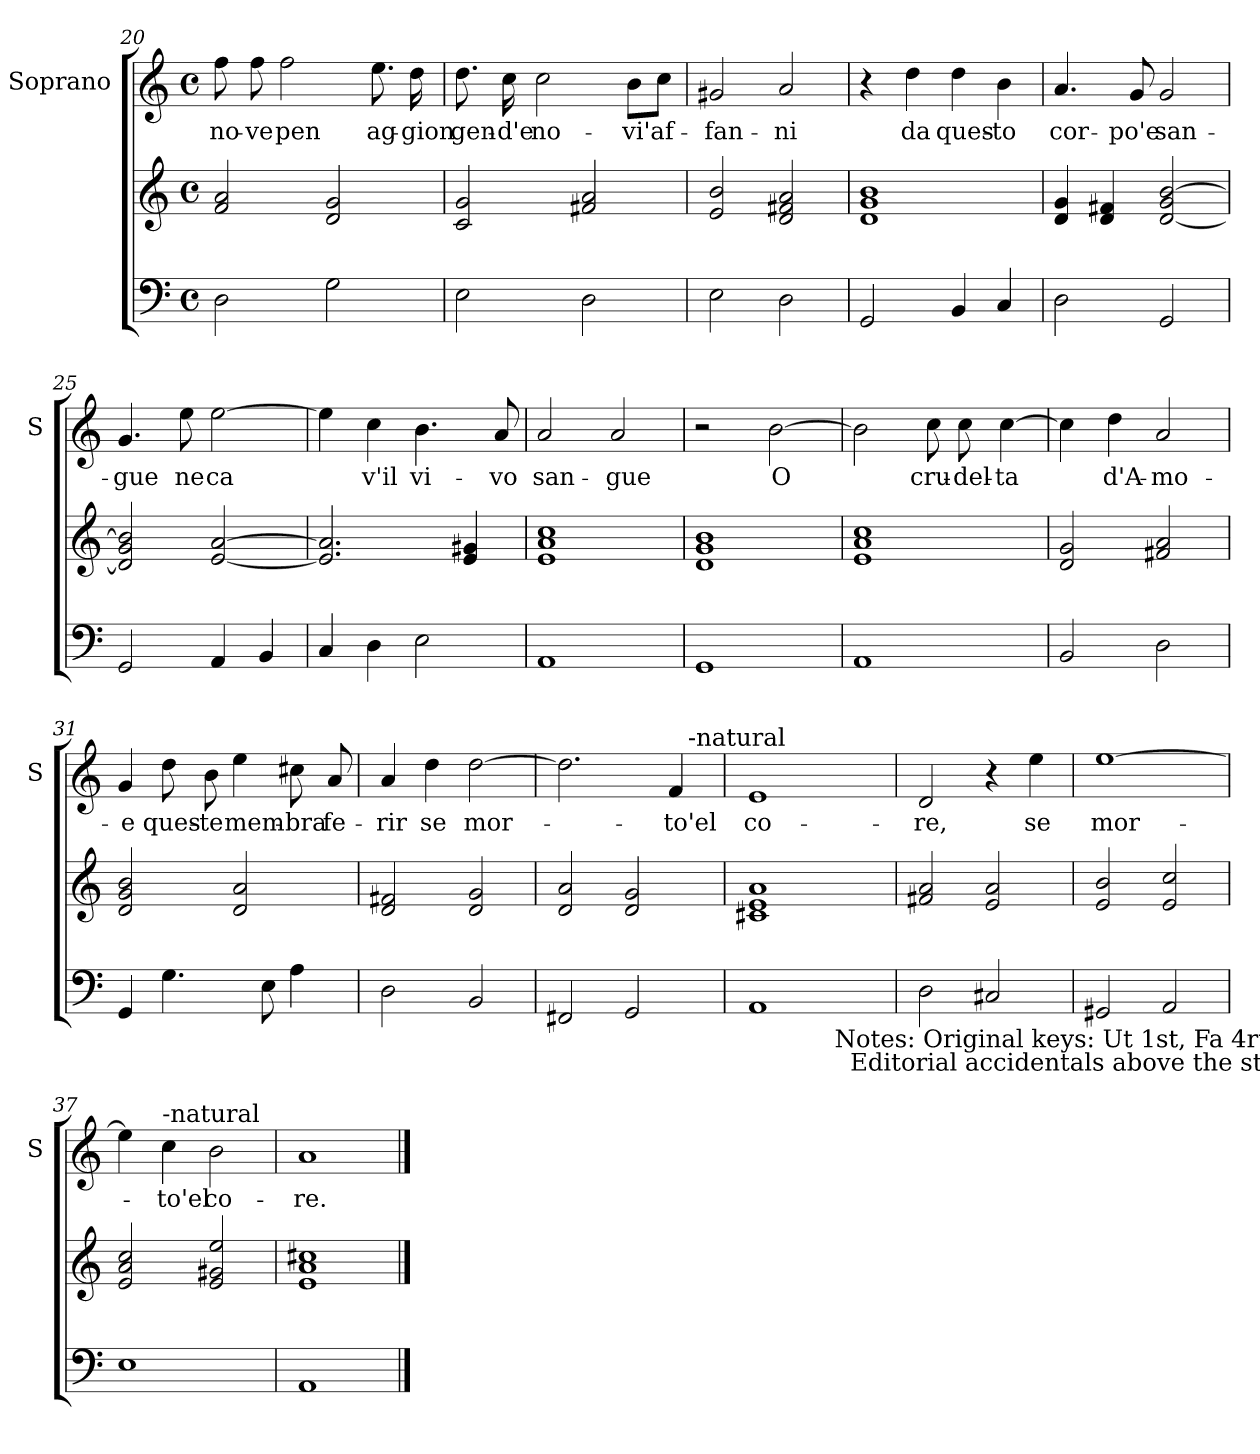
**kern	**kern	**kern	**text
*part2	*part2	*part1	*part1
*staff3	*staff2	*staff1	*staff1
*	*	*I"Soprano	*
*	*	*I'S	*
!!LO:PB:g=z
*clefF4	*clefG2	*clefG2	*
*k[]	*k[]	*k[]	*
*C:	*C:	*C:	*
*M4/4	*M4/4	*M4/4	*
*met(c)	*met(c)	*met(c)	*
=20	=20	=20	=20
2D\	2f/ 2a/	8ff\	no-
.	.	8ff\	-ve
.	.	2ff\	pen
2G\	2d/ 2g/	.	.
.	.	8.ee\	ag-
.	.	16dd\	-gion
=21	=21	=21	=21
2E\	2c/ 2g/	8.dd\	gen-
.	.	16cc\	-d'e
.	.	2cc\	no-
2D\	2f#X/ 2a/	.	.
.	.	8b\L	-vi'af-
.	.	8cc\J	.
=22	=22	=22	=22
2E\	2e/ 2b/	2g#X/	-fan-
2D\	2d/ 2f#X/ 2a/	2a/	-ni
=23	=23	=23	=23
2GG/	1d 1g 1b	4r	.
.	.	4dd\	da
4BB/	.	4dd\	ques-
4C/	.	4b\	-to
!!LO:LB:g=z
=24	=24	=24	=24
2D\	4d/ 4g/	4.a/	cor-
.	4d/ 4f#X/	.	.
.	.	8g/	-po'e
2GG/	[2d/ 2g/ [2b/	2g/	san-
=25	=25	=25	=25
2GG/	2d/] 2g/ 2b/]	4.g/	-gue
.	.	8ee\	ne
4AA/	[2e/ [2a/	[2ee\	ca
4BB/	.	.	.
=26	=26	=26	=26
4C/	2.e/] 2.a/]	4ee\]	.
4D\	.	4cc\	v'il
2E\	.	4.b\	vi-
.	4e/ 4g#X/	.	.
.	.	8a/	-vo
=27	=27	=27	=27
1AA	1e 1a 1cc	2a/	san-
.	.	2a/	-gue
=28	=28	=28	=28
1GG	1d 1g 1b	2r	.
.	.	[2b\	O
!!LO:LB:g=z
=29	=29	=29	=29
1AA	1e 1a 1cc	2b\]	.
.	.	8cc\	cru-
.	.	8cc\	-del-
.	.	[4cc\	-ta
=30	=30	=30	=30
2BB/	2d/ 2g/	4cc\]	.
.	.	4dd\	d'A-
2D\	2f#X/ 2a/	2a/	-mo-
=31	=31	=31	=31
4GG/	2d/ 2g/ 2b/	4g/	-e
4.G\	.	8dd\	ques-
.	.	8b\	-te
.	2d/ 2a/	4ee\	mem-
8E\	.	.	.
4A\	.	8cc#X\	-bra
.	.	8a/	fe-
=32	=32	=32	=32
2D\	2d/ 2f#X/	4a/	-rir
.	.	4dd\	se
2BB/	2d/ 2g/	[2dd\	mor-
!!LO:LB:g=z
=33	=33	=33	=33
*	*	*^	*
2FF#X/	2d/ 2a/	2.dd\]	2ryy	.
2GG/	2d/ 2g/	.	4ryy	.
.	.	4f/	16ryy	-to'el
!	!	!	!LO:TX:a:t=-natural	!
.	.	.	8.ryy	.
*	*	*v	*v	*
=34	=34	=34	=34
*^	*	*	*
1AA	2ryy	1c#X 1e 1a	1e	co-
.	16ryy	.	.	.
!	!LO:TX:b:t=Notes&colon; Original keys&colon; Ut 1st, Fa 4rth\n            Editorial accidentals above the staff	!	!	!
.	4..ryy	.	.	.
*v	*v	*	*	*
=35	=35	=35	=35
2D\	2f#X/ 2a/	2d/	-re,
2C#X/	2e/ 2a/	4r	.
.	.	4ee\	se
=36	=36	=36	=36
2GG#X/	2e/ 2b/	[1ee	mor-
2AA/	2e/ 2cc/	.	.
=37	=37	=37	=37
1E	2e/ 2a/ 2cc/	4ee\]	.
!	!	!LO:TX:a:t=-natural	!
.	.	4cc\	-to'el
.	2e/ 2g#X/ 2ee/	2b\	co-
=38	=38	=38	=38
1AA	1e 1a 1cc#X	1a	-re.
==	==	==	==
*-	*-	*-	*-
